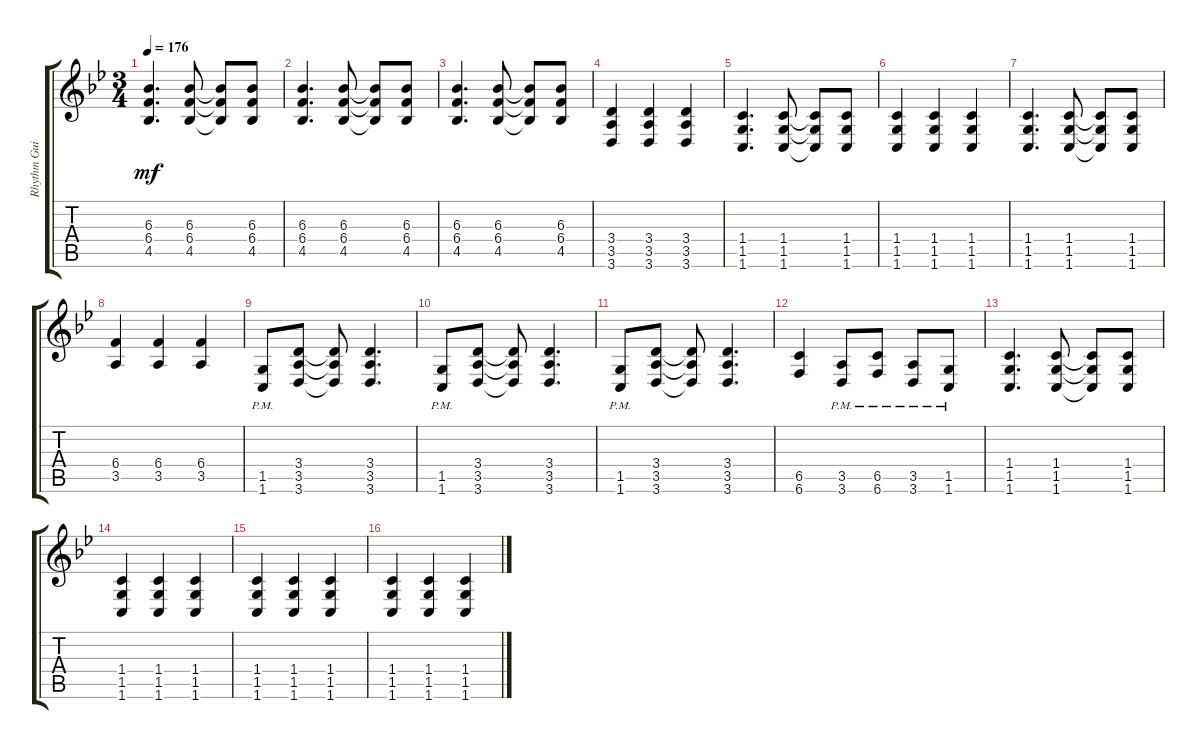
\track ("Rhythm Guitar" "Rhythm Gui") {instrument overdrivenguitar}
\staff {score tabs}
\tuning (Db4 Ab3 E3 B2 Gb2 B1) {hide}
\ts (3 4)
\tempo 176
\clef g2
\ks bb
(6.3 6.4 4.5).4{d dy mf} (6.3 6.4 4.5).8 (6.3{t} 6.4{t} 4.5{t}).8 (6.3 6.4 4.5).8 |
(6.3 6.4 4.5).4{d} (6.3 6.4 4.5).8 (6.3{t} 6.4{t} 4.5{t}).8 (6.3 6.4 4.5).8 |
(6.3 6.4 4.5).4{d} (6.3 6.4 4.5).8 (6.3{t} 6.4{t} 4.5{t}).8 (6.3 6.4 4.5).8 |
(3.4 3.5 3.6).4 (3.4 3.5 3.6).4 (3.4 3.5 3.6).4 |
(1.4 1.5 1.6).4{d} (1.4 1.5 1.6).8 (1.4{t} 1.5{t} 1.6{t}).8 (1.4 1.5 1.6).8 |
(1.4 1.5 1.6).4 (1.4 1.5 1.6).4 (1.4 1.5 1.6).4 |
(1.4 1.5 1.6).4{d} (1.4 1.5 1.6).8 (1.4{t} 1.5{t} 1.6{t}).8 (1.4 1.5 1.6).8 |
(6.4 3.5).4 (6.4 3.5).4 (6.4 3.5).4 |
(1.5{pm} 1.6{pm}).8 (3.4 3.5 3.6).8 (3.4{t} 3.5{t} 3.6{t}).8 (3.4 3.5 3.6).4{d} |
(1.5{pm} 1.6{pm}).8 (3.4 3.5 3.6).8 (3.4{t} 3.5{t} 3.6{t}).8 (3.4 3.5 3.6).4{d} |
(1.5{pm} 1.6{pm}).8 (3.4 3.5 3.6).8 (3.4{t} 3.5{t} 3.6{t}).8 (3.4 3.5 3.6).4{d} |
(6.5 6.6).4 (3.5{pm} 3.6{pm}).8 (6.5{pm} 6.6{pm}).8 (3.5{pm} 3.6{pm}).8 (1.5{pm} 1.6{pm}).8 |
(1.4 1.5 1.6).4{d} (1.4 1.5 1.6).8 (1.4{t} 1.5{t} 1.6{t}).8 (1.4 1.5 1.6).8 |
(1.4 1.5 1.6).4 (1.4 1.5 1.6).4 (1.4 1.5 1.6).4 |
(1.4 1.5 1.6).4 (1.4 1.5 1.6).4 (1.4 1.5 1.6).4 |
(1.4 1.5 1.6).4 (1.4 1.5 1.6).4 (1.4 1.5 1.6).4
